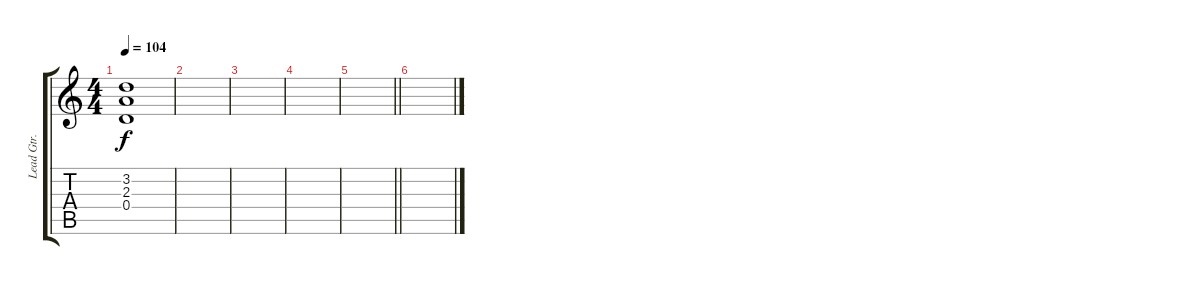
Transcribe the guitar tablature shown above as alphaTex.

\track ("Lead Gtr." "Lead Gtr.") {instrument distortionguitar}
\staff {score tabs}
\tuning (E4 B3 G3 D3 A2 E2) {hide}
\ts (4 4)
\tempo 104
\clef g2
\ks c
(3.2{t} 2.3{t} 0.4{t}).1{dy f} |
|
|
|
\barLineRight lightlight
|
\section ("" "")
